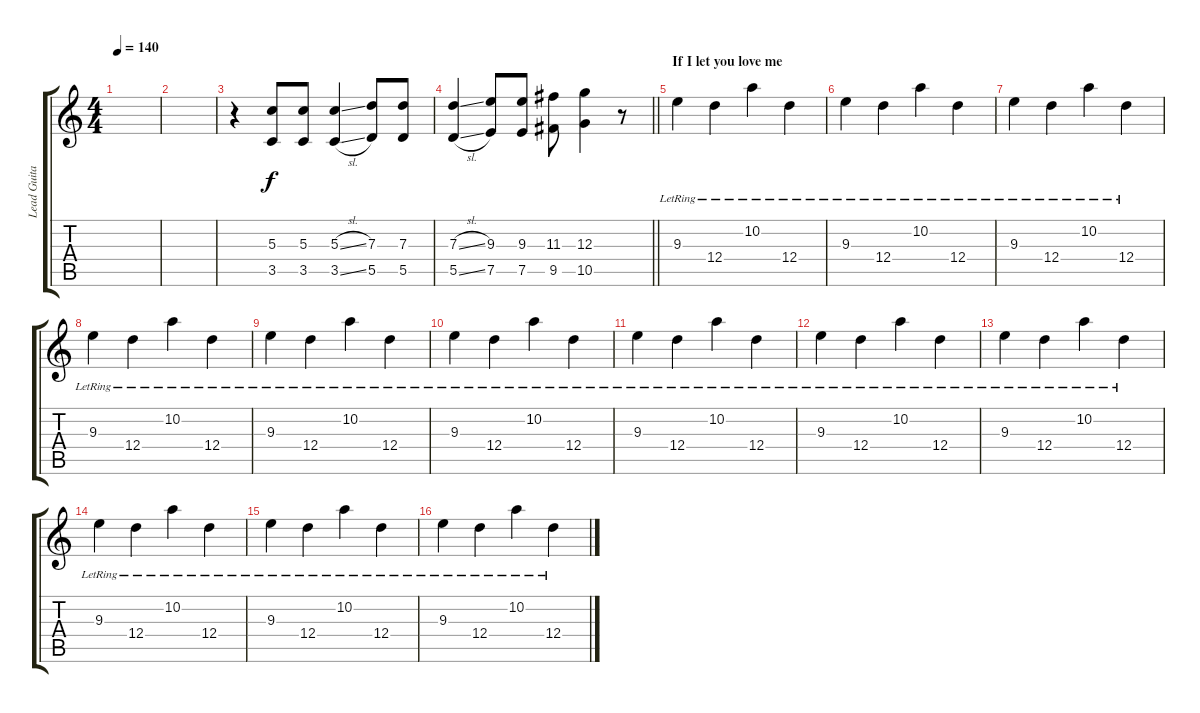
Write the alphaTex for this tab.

\track ("Lead Guitar" "Lead Guita") {instrument overdrivenguitar}
\staff {score tabs}
\tuning (E4 B3 G3 D3 A2 E2) {hide}
\ts (4 4)
\tempo 140
\clef g2
\ks c
|
|
r.4 (5.3 3.5).8 (5.3 3.5).8 (5.3{sl} 3.5{sl}).4 (7.3 5.5).8 (7.3 5.5).8 |
\barLineRight lightlight
(7.3{sl} 5.5{sl}).4 (9.3 7.5).8 (9.3 7.5).8 (11.3 9.5).8 (12.3 10.5).4 r.8 |
\section ("" "If I let you love me")
9.3{lr}.4{volume 13 instrument electricguitarjazz} 12.4{lr}.4 10.2{lr}.4 12.4{lr}.4 |
9.3{lr}.4 12.4{lr}.4 10.2{lr}.4 12.4{lr}.4 |
9.3{lr}.4 12.4{lr}.4 10.2{lr}.4 12.4{lr}.4 |
9.3{lr}.4 12.4{lr}.4 10.2{lr}.4 12.4{lr}.4 |
9.3{lr}.4 12.4{lr}.4 10.2{lr}.4 12.4{lr}.4 |
9.3{lr}.4 12.4{lr}.4 10.2{lr}.4 12.4{lr}.4 |
9.3{lr}.4 12.4{lr}.4 10.2{lr}.4 12.4{lr}.4 |
9.3{lr}.4 12.4{lr}.4 10.2{lr}.4 12.4{lr}.4 |
9.3{lr}.4 12.4{lr}.4 10.2{lr}.4 12.4{lr}.4 |
9.3{lr}.4 12.4{lr}.4 10.2{lr}.4 12.4{lr}.4 |
9.3{lr}.4 12.4{lr}.4 10.2{lr}.4 12.4{lr}.4 |
9.3{lr}.4 12.4{lr}.4 10.2{lr}.4 12.4{lr}.4
